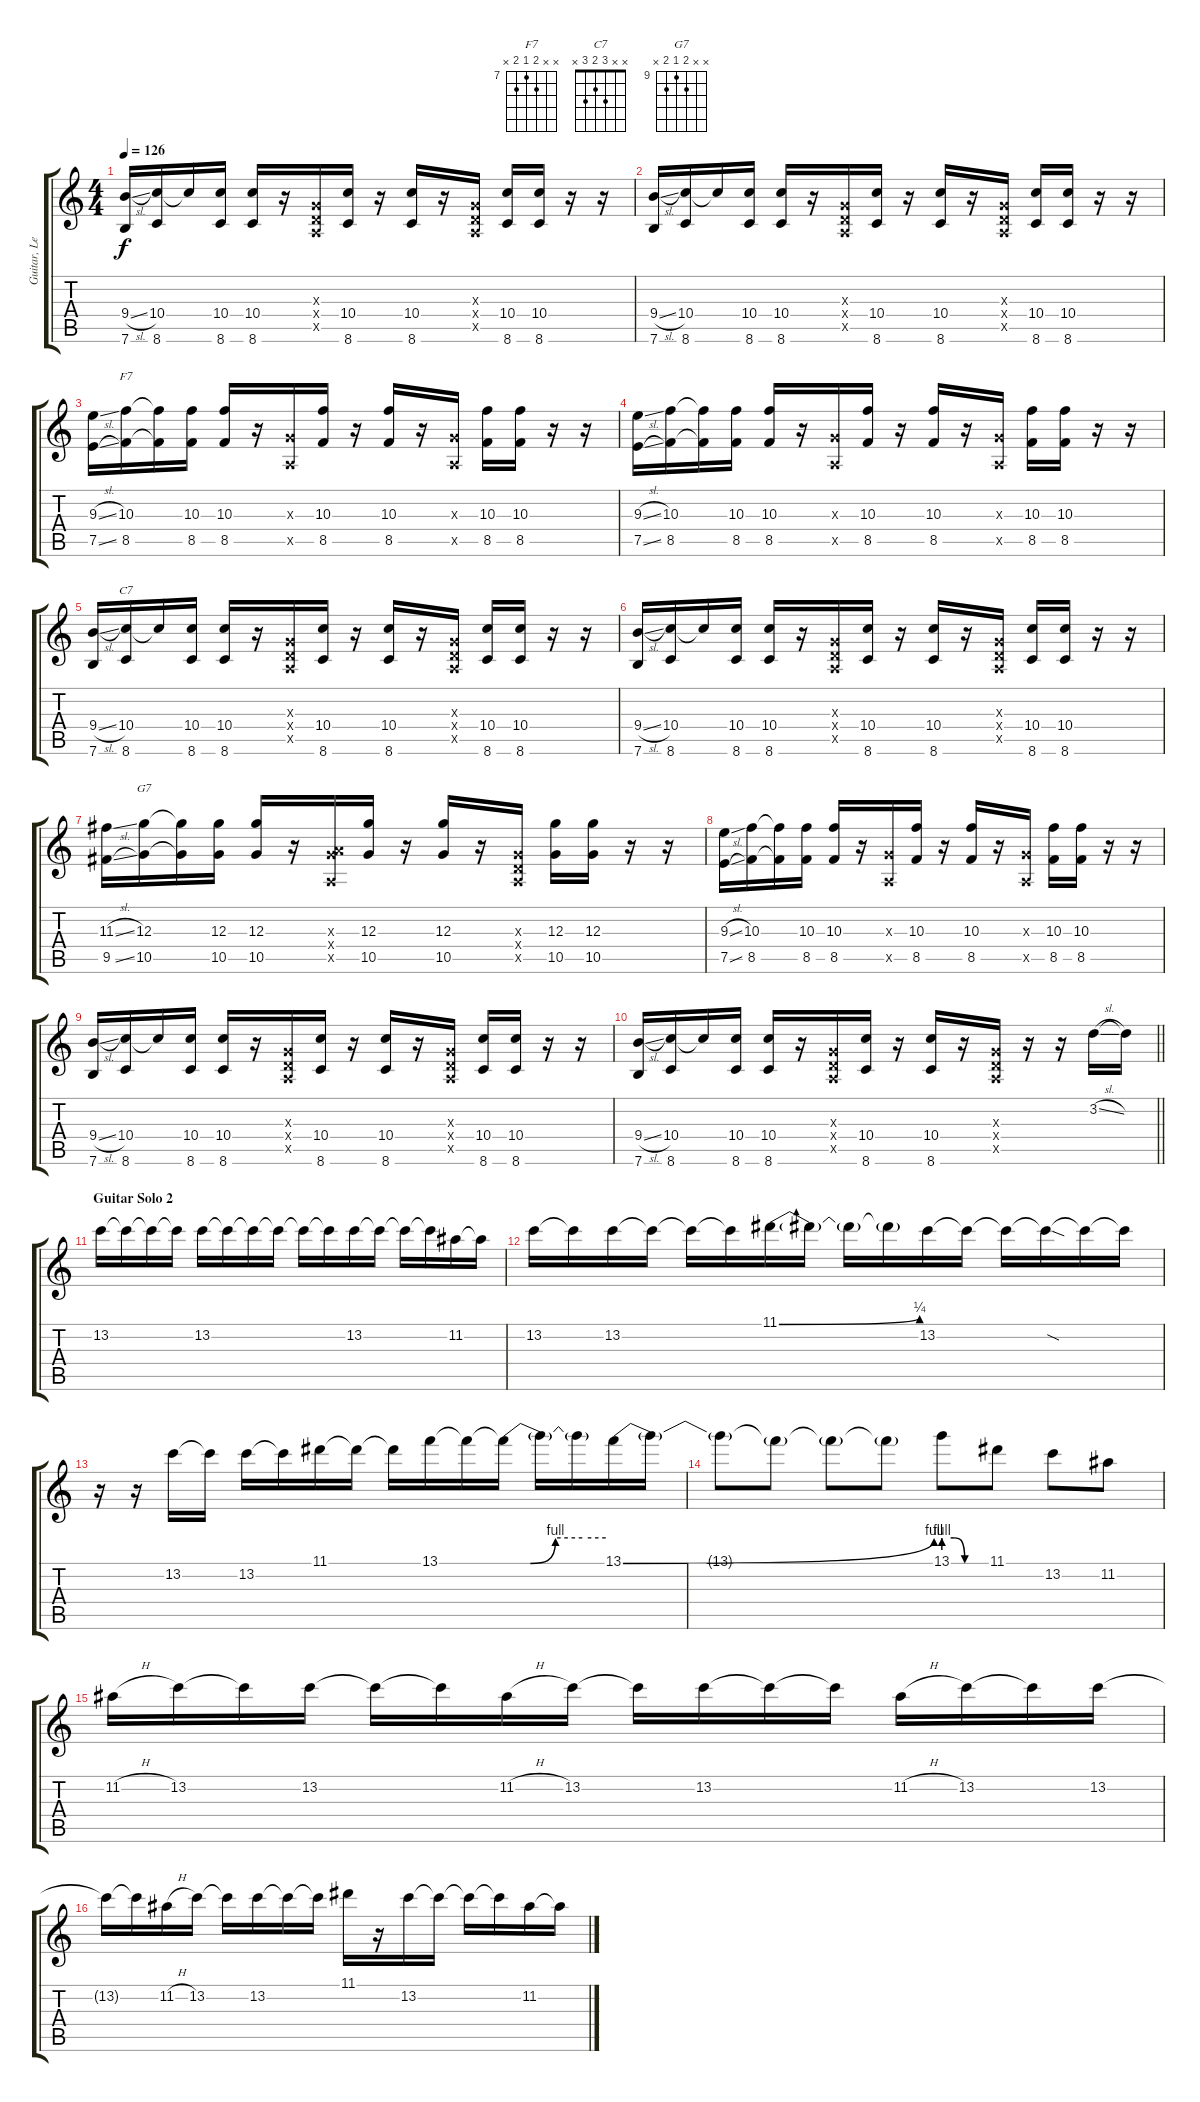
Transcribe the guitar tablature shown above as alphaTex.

\track ("Guitar, Lead" "Guitar, Le") {instrument distortionguitar}
\staff {score tabs}
\tuning (E4 B3 G3 D3 A2 E2) {hide}
\chord ("F7" x x 8 7 8 x) {firstfret 7}
\chord ("C7" x x 3 2 3 x)
\chord ("G7" x x 10 9 10 x) {firstfret 9}
\ts (4 4)
\tempo 126
\clef g2
\ks c
(9.4{sl} 7.6).16{dy f} (10.4 8.6).16 10.4{t}.16 (10.4 8.6).16 (10.4 8.6).16 r.16 (0.3{x} 0.4{x} 0.5{x}).16 (10.4 8.6).16 r.16 (10.4 8.6).16 r.16 (0.3{x} 0.4{x} 0.5{x}).16 (10.4 8.6).16 (10.4 8.6).16 r.16 r.16 |
(9.4{sl} 7.6).16 (10.4 8.6).16 10.4{t}.16 (10.4 8.6).16 (10.4 8.6).16 r.16 (0.3{x} 0.4{x} 0.5{x}).16 (10.4 8.6).16 r.16 (10.4 8.6).16 r.16 (0.3{x} 0.4{x} 0.5{x}).16 (10.4 8.6).16 (10.4 8.6).16 r.16 r.16 |
(9.3{sl} 7.5{sl}).16 (10.3 8.5).16{ch "F7"} (10.3{t} 8.5{t}).16 (10.3 8.5).16 (10.3 8.5).16 r.16 (0.3{x} 0.5{x}).16 (10.3 8.5).16 r.16 (10.3 8.5).16 r.16 (0.3{x} 0.5{x}).16 (10.3 8.5).16 (10.3 8.5).16 r.16 r.16 |
(9.3{sl} 7.5{sl}).16 (10.3 8.5).16 (10.3{t} 8.5{t}).16 (10.3 8.5).16 (10.3 8.5).16 r.16 (0.3{x} 0.5{x}).16 (10.3 8.5).16 r.16 (10.3 8.5).16 r.16 (0.3{x} 0.5{x}).16 (10.3 8.5).16 (10.3 8.5).16 r.16 r.16 |
(9.4{sl} 7.6).16 (10.4 8.6).16{ch "C7"} 10.4{t}.16 (10.4 8.6).16 (10.4 8.6).16 r.16 (0.3{x} 0.4{x} 0.5{x}).16 (10.4 8.6).16 r.16 (10.4 8.6).16 r.16 (0.3{x} 0.4{x} 0.5{x}).16 (10.4 8.6).16 (10.4 8.6).16 r.16 r.16 |
(9.4{sl} 7.6).16 (10.4 8.6).16 10.4{t}.16 (10.4 8.6).16 (10.4 8.6).16 r.16 (0.3{x} 0.4{x} 0.5{x}).16 (10.4 8.6).16 r.16 (10.4 8.6).16 r.16 (0.3{x} 0.4{x} 0.5{x}).16 (10.4 8.6).16 (10.4 8.6).16 r.16 r.16 |
(11.3{sl} 9.5{sl}).16 (12.3 10.5).16{ch "G7"} (12.3{t} 10.5{t}).16 (12.3 10.5).16 (12.3 10.5).16 r.16 (0.3{x} 7.4{x} 0.5{x}).16 (12.3 10.5).16 r.16 (12.3 10.5).16 r.16 (0.3{x} 0.4{x} 0.5{x}).16 (12.3 10.5).16 (12.3 10.5).16 r.16 r.16 |
(9.3{sl} 7.5{sl}).16 (10.3 8.5).16 (10.3{t} 8.5{t}).16 (10.3 8.5).16 (10.3 8.5).16 r.16 (0.3{x} 0.5{x}).16 (10.3 8.5).16 r.16 (10.3 8.5).16 r.16 (0.3{x} 0.5{x}).16 (10.3 8.5).16 (10.3 8.5).16 r.16 r.16 |
(9.4{sl} 7.6).16 (10.4 8.6).16 10.4{t}.16 (10.4 8.6).16 (10.4 8.6).16 r.16 (0.3{x} 0.4{x} 0.5{x}).16 (10.4 8.6).16 r.16 (10.4 8.6).16 r.16 (0.3{x} 0.4{x} 0.5{x}).16 (10.4 8.6).16 (10.4 8.6).16 r.16 r.16 |
\barLineRight lightlight
(9.4{sl} 7.6).16 (10.4 8.6).16 10.4{t}.16 (10.4 8.6).16 (10.4 8.6).16 r.16 (0.3{x} 0.4{x} 0.5{x}).16 (10.4 8.6).16 r.16 (10.4 8.6).16 r.16 (0.3{x} 0.4{x} 0.5{x}).16 r.16 r.16 3.2{sl}.16 3.2{t}.16 |
\section ("" "Guitar Solo 2")
13.2.16 13.2{t}.16 13.2{t}.16 13.2{t}.16 13.2.16 13.2{t}.16 13.2{t}.16 13.2{t}.16 13.2{t}.16 13.2{t}.16 13.2.16 13.2{t}.16 13.2{t}.16 13.2{t}.16 11.2.16 11.2{t}.16 |
13.2.16 13.2{t}.16 13.2.16 13.2{t}.16 13.2{t}.16 13.2{t}.16 11.1{be (bend 0 0 60 1)}.16 11.1{t}.16 11.1{t}.16 11.1{t}.16 13.2.16 13.2{t}.16 13.2{t}.16 13.2{sod t}.16 13.2{t}.16 13.2{t}.16 |
r.16 r.16 13.2.16 13.2{t}.16 13.2.16 13.2{t}.16 11.1.16 11.1{t}.16 11.1{t}.16 13.1.16 13.1{t}.16 13.1{be (custom 0 0 15 0 30 4 46 4 60 4) t}.16 13.1{t}.16 13.1{t}.16 13.1{be (bend 0 0 60 4)}.16 13.1{t}.16 |
13.1{t}.8 13.1{t}.8 13.1{t}.8 13.1{t}.8 13.1{be (custom 0 4 15 4 30 0 60 0)}.8 11.1.8 13.2.8 11.2.8 |
11.2{h}.16 13.2.16 13.2{t}.16 13.2.16 13.2{t}.16 13.2{t}.16 11.2{h}.16 13.2.16 13.2{t}.16 13.2.16 13.2{t}.16 13.2{t}.16 11.2{h}.16 13.2.16 13.2{t}.16 13.2.16 |
13.2{t}.16 13.2{t}.16 11.2{h}.16 13.2.16 13.2{t}.16 13.2.16 13.2{t}.16 13.2{t}.16 11.1.16 r.16 13.2.16 13.2{t}.16 13.2{t}.16 13.2{t}.16 11.2.16 11.2{t}.16
